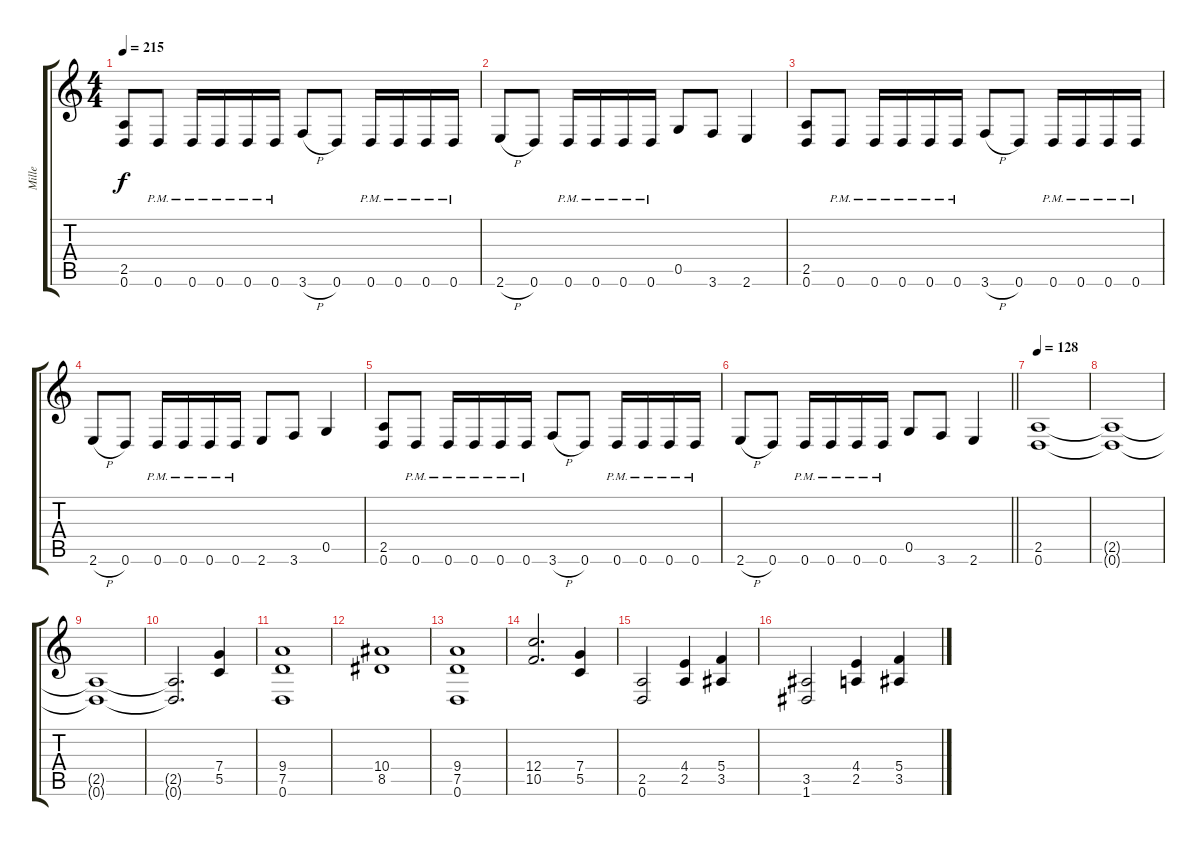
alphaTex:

\track ("Mille" "Mille") {instrument distortionguitar}
\staff {score tabs}
\tuning (D4 A3 F3 C3 G2 D2) {hide}
\ts (4 4)
\tempo 215
\clef g2
\ks c
(2.5 0.6).8{dy f} 0.6{pm}.8 0.6{pm}.16 0.6{pm}.16 0.6{pm}.16 0.6{pm}.16 3.6{h}.8 0.6.8 0.6{pm}.16 0.6{pm}.16 0.6{pm}.16 0.6{pm}.16 |
2.6{h}.8 0.6.8 0.6{pm}.16 0.6{pm}.16 0.6{pm}.16 0.6{pm}.16 0.5.8 3.6.8 2.6.4 |
(2.5 0.6).8 0.6{pm}.8 0.6{pm}.16 0.6{pm}.16 0.6{pm}.16 0.6{pm}.16 3.6{h}.8 0.6.8 0.6{pm}.16 0.6{pm}.16 0.6{pm}.16 0.6{pm}.16 |
2.6{h}.8 0.6.8 0.6{pm}.16 0.6{pm}.16 0.6{pm}.16 0.6{pm}.16 2.6.8 3.6.8 0.5.4 |
(2.5 0.6).8 0.6{pm}.8 0.6{pm}.16 0.6{pm}.16 0.6{pm}.16 0.6{pm}.16 3.6{h}.8 0.6.8 0.6{pm}.16 0.6{pm}.16 0.6{pm}.16 0.6{pm}.16 |
\barLineRight lightlight
2.6{h}.8 0.6.8 0.6{pm}.16 0.6{pm}.16 0.6{pm}.16 0.6{pm}.16 0.5.8 3.6.8 2.6.4 |
\section ("" "")
\tempo 128
(2.5 0.6).1 |
(2.5{t} 0.6{t}).1 |
(2.5{t} 0.6{t}).1 |
(2.5{t} 0.6{t}).2{d} (7.4 5.5).4 |
(9.4 7.5 0.6).1 |
(10.4 8.5).1 |
(9.4 7.5 0.6).1 |
(12.4 10.5).2{d} (7.4 5.5).4 |
(2.5 0.6).2 (4.4 2.5).4 (5.4 3.5).4 |
(3.5 1.6).2 (4.4 2.5).4 (5.4 3.5).4
